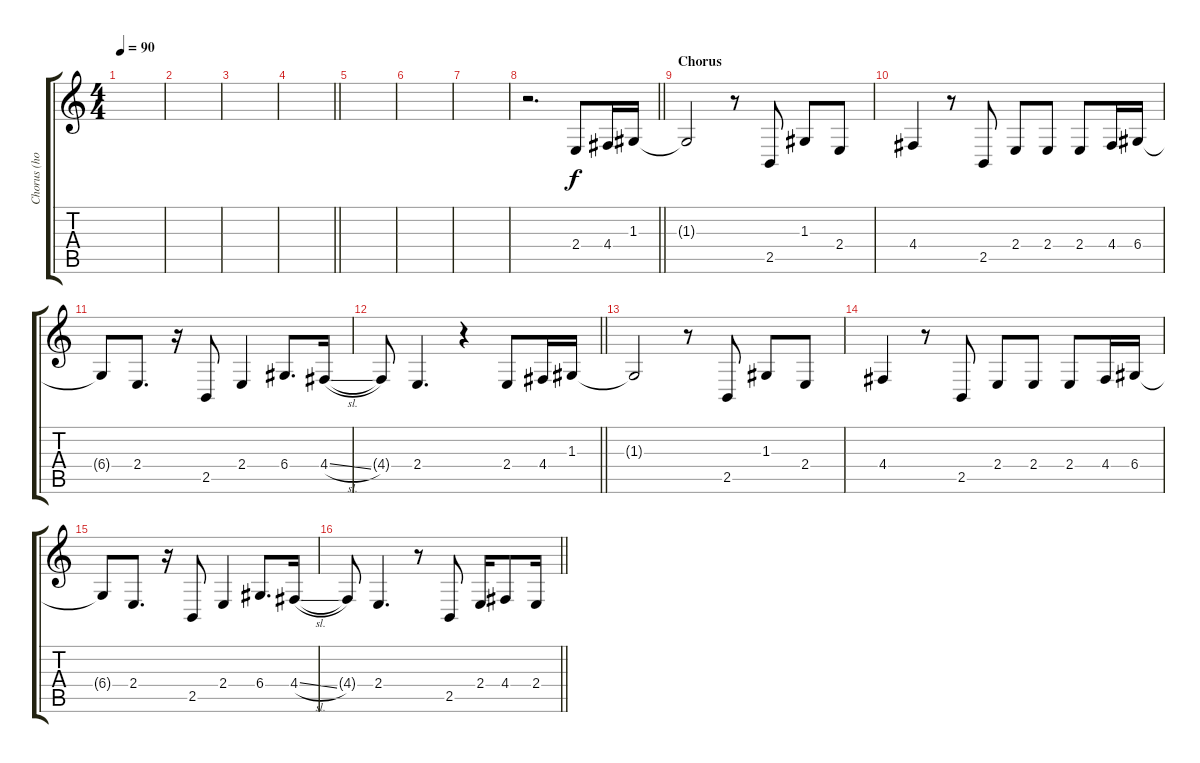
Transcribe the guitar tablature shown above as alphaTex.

\track ("Chorus (holly Brook)" "Chorus (ho") {instrument lead6voice}
\staff {score tabs}
\tuning (E4 B3 G3 D3 A2 E2) {hide}
\ts (4 4)
\tempo 90
\clef g2
\ks c
|
|
|
\barLineRight lightlight
|
|
|
|
\barLineRight lightlight
r.2{d} 2.4.8 4.4.16 1.3.16 |
\section ("" "Chorus")
1.3{t}.2 r.8 2.5.8 1.3.8 2.4.8 |
4.4.4 r.8 2.5.8 2.4.8 2.4.8 2.4.8 4.4.16 6.4.16 |
6.4{t}.8 2.4.8{d} r.16 2.5.8 2.4.4 6.4.8{d} 4.4{sl}.16 |
\barLineRight lightlight
4.4{t}.8 2.4.4{d} r.4 2.4.8 4.4.16 1.3.16 |
1.3{t}.2 r.8 2.5.8 1.3.8 2.4.8 |
4.4.4 r.8 2.5.8 2.4.8 2.4.8 2.4.8 4.4.16 6.4.16 |
6.4{t}.8 2.4.8{d} r.16 2.5.8 2.4.4 6.4.8{d} 4.4{sl}.16 |
\barLineRight lightlight
4.4{t}.8 2.4.4{d} r.8 2.5.8 2.4.16 4.4.8 2.4.16
